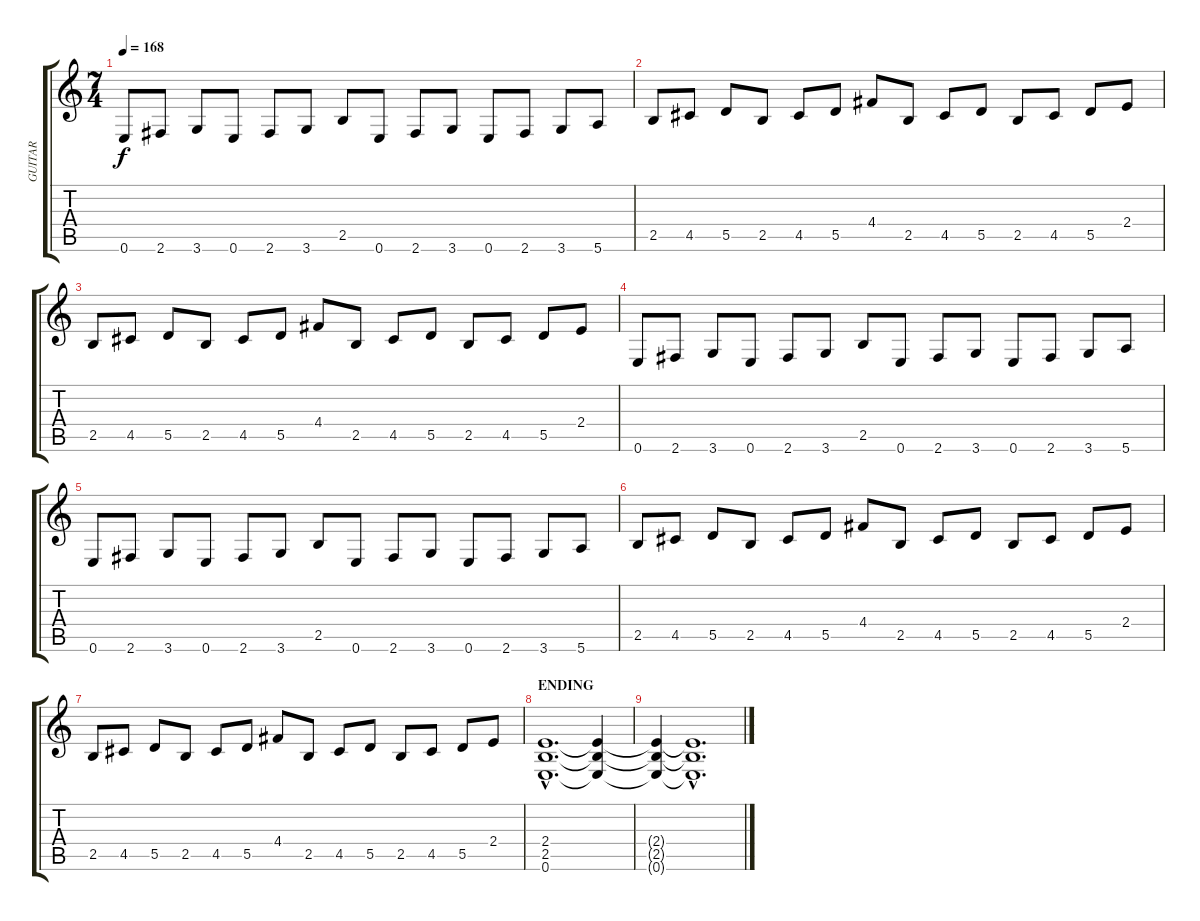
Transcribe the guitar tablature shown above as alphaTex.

\track ("GUITAR" "GUITAR") {instrument distortionguitar}
\staff {score tabs}
\tuning (E4 B3 G3 D3 A2 E2) {hide}
\ts (7 4)
\tempo 168
\clef g2
\ks c
0.6.8{dy f} 2.6.8 3.6.8 0.6.8 2.6.8 3.6.8 2.5.8 0.6.8 2.6.8 3.6.8 0.6.8 2.6.8 3.6.8 5.6.8 |
2.5.8 4.5.8 5.5.8 2.5.8 4.5.8 5.5.8 4.4.8 2.5.8 4.5.8 5.5.8 2.5.8 4.5.8 5.5.8 2.4.8 |
2.5.8 4.5.8 5.5.8 2.5.8 4.5.8 5.5.8 4.4.8 2.5.8 4.5.8 5.5.8 2.5.8 4.5.8 5.5.8 2.4.8 |
0.6.8 2.6.8 3.6.8 0.6.8 2.6.8 3.6.8 2.5.8 0.6.8 2.6.8 3.6.8 0.6.8 2.6.8 3.6.8 5.6.8 |
0.6.8 2.6.8 3.6.8 0.6.8 2.6.8 3.6.8 2.5.8 0.6.8 2.6.8 3.6.8 0.6.8 2.6.8 3.6.8 5.6.8 |
2.5.8 4.5.8 5.5.8 2.5.8 4.5.8 5.5.8 4.4.8 2.5.8 4.5.8 5.5.8 2.5.8 4.5.8 5.5.8 2.4.8 |
2.5.8 4.5.8 5.5.8 2.5.8 4.5.8 5.5.8 4.4.8 2.5.8 4.5.8 5.5.8 2.5.8 4.5.8 5.5.8 2.4.8 |
\section ("" "ENDING")
(2.4{hac} 2.5{hac} 0.6{hac}).1{d volume 8} (2.4{t} 2.5{t} 0.6{t}).4 |
(2.4{t} 2.5{t} 0.6{t}).4 (2.4{hac t} 2.5{hac t} 0.6{hac t}).1{d volume 0}
